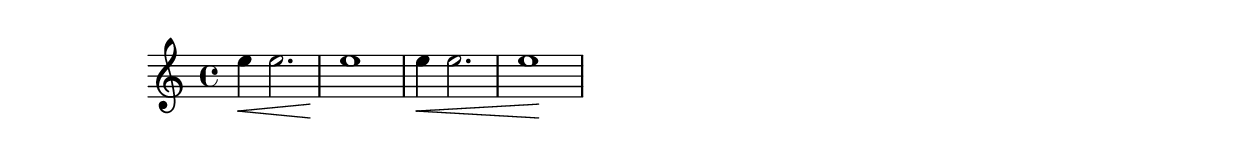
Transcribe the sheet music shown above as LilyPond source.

%% DO NOT EDIT this file manually; it is automatically
%% generated from LSR http://lsr.dsi.unimi.it
%% Make any changes in LSR itself, or in Documentation/snippets/new/ ,
%% and then run scripts/auxiliar/makelsr.py
%%
%% This file is in the public domain.
\version "2.12.2"

\header {
  lsrtags = "expressive-marks, tweaks-and-overrides"

%% Translation of GIT committish: fa19277d20f8ab0397c560eb0e7b814bd804ecec
  texidoces = "
Si la nota que da fin a un regulador cae sobre la primera parte de
un compás, el regulador se detiene en la línea divisoria
inmediatamente precedente.  Se puede controlar este comportamiento
sobreescribiendo la propiedad @code{'to-barline}.

"
  doctitlees = "Establecer el comportamiento de los reguladores en las barras de compás"


%% Translation of GIT committish: 0a868be38a775ecb1ef935b079000cebbc64de40
texidocde = "
Wenn die Note, an welcher eine Crescendo-Klammer endet, die erste Note
eines Taktes ist, wird die Klammer an der vorhergehenden Taktlinie
beendet.  Dieses Verhalten kann auch mit der Eigenschaft
@code{'to-barline} geändert werden:
"
  doctitlede = "Das Verhalten von Crescendo-Klammern an Taktlinien beeinflussen"

%% Translation of GIT committish: 217cd2b9de6e783f2a5c8a42be9c70a82195ad20
  texidocfr = "
En principe, un soufflet -- (de)crescendo imprimé sous forme graphique --
commence au bord gauche de la note de départ, et se termine au
bord droit de la note d'arrivée.  Cependant, si la note d'arrivée
est sur un premier temps, le soufflet s'arrêtera au niveau de la
barre de mesure qui la précède.  Ce comportement peut être annulé
en assignant @emph{faux} (@code{#f}) à la propriété @code{'to-barline} :

"
  doctitlefr = "Soufflets et barres de mesure"


  texidoc = "
If the note which ends a hairpin falls on a downbeat, the hairpin stops
at the bar line immediately preceding.  This behavior can be controlled
by overriding the @code{'to-barline} property.

"
  doctitle = "Setting hairpin behavior at bar lines"
} % begin verbatim

\relative c'' {
  e4\< e2.
  e1\!
  \override Hairpin #'to-barline = ##f
  e4\< e2.
  e1\!
}
